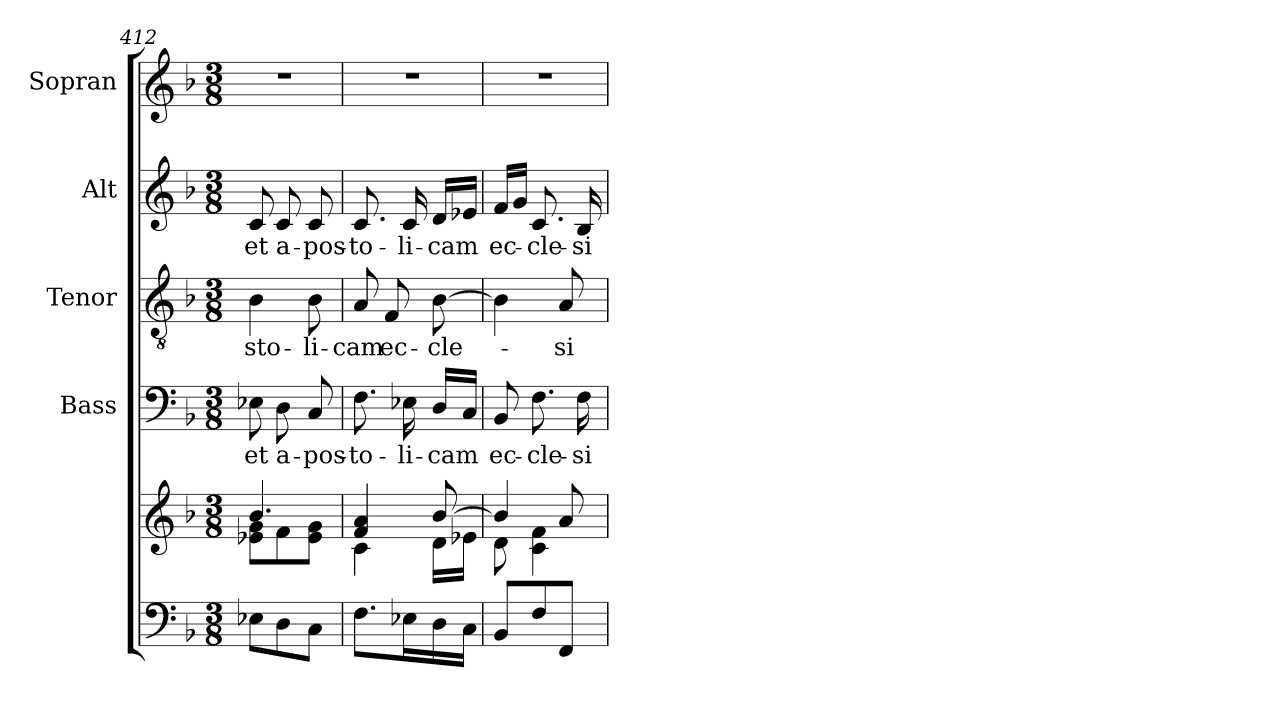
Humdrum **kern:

**kern	**kern	**kern	**text	**kern	**text	**kern	**text	**kern
*part5	*part5	*part4	*part4	*part3	*part3	*part2	*part2	*part1
*staff6	*staff5	*staff4	*staff4	*staff3	*staff3	*staff2	*staff2	*staff1
*	*	*I"Bass	*	*I"Tenor	*	*I"Alt	*	*I"Sopran
*	*	*I'B.	*	*I'T.	*	*I'A.	*	*I'S.
*clefF4	*clefG2	*clefF4	*	*clefGv2	*	*clefG2	*	*clefG2
*k[b-]	*k[b-]	*k[b-]	*	*k[b-]	*	*k[b-]	*	*k[b-]
*F:	*F:	*F:	*	*F:	*	*F:	*	*F:
*M3/8	*M3/8	*M3/8	*	*M3/8	*	*M3/8	*	*M3/8
=412	=412	=412	=412	=412	=412	=412	=412	=412
*	*^	*	*	*	*	*	*	*
!	!	!	!	!LO:LY:b	!	!LO:LY:b	!	!LO:LY:b	!
8E-X\L	4.b-/	8e-X\ 8g\L	8E-X\	et	4B-\	-sto-	8c/	et	4.r
!	!	!	!	!LO:LY:b	!	!	!	!LO:LY:b	!
8D\	.	8f\	8D\	a-	.	.	8c/	a-	.
!	!	!	!	!LO:LY:b	!	!LO:LY:b	!	!LO:LY:b	!
8C\J	.	8e-\ 8g\J	8C/	-pos-	8B-\	-li-	8c/	-pos-	.
=413	=413	=413	=413	=413	=413	=413	=413	=413	=413
!	!	!	!	!LO:LY:b	!	!LO:LY:b	!	!LO:LY:b	!
8.F\L	4f/ 4a/	4c\	8.F\	-to-	8A/	-cam	8.c/	-to-	4.r
!	!	!	!	!	!	!LO:LY:b	!	!	!
.	.	.	.	.	8F/	ec-	.	.	.
!	!	!	!	!LO:LY:b	!	!	!	!LO:LY:b	!
16E-X\L	.	.	16E-X\	-li-	.	.	16c/	-li-	.
!	!	!	!	!LO:LY:b	!	!LO:LY:b	!	!LO:LY:b	!
16D\	[>8b-/	16d\LL	16D/LL	-cam	[8B-\	-cle-	16d/LL	-cam	.
16C\JJ	.	16e-X\JJ	16C/JJ	.	.	.	16e-X/JJ	.	.
=414	=414	=414	=414	=414	=414	=414	=414	=414	=414
!	!	!	!	!LO:LY:b	!	!	!	!LO:LY:b	!
8BB-/L	4b-/]	8d\	8BB-/	ec-	4B-\]	.	16f/LL	ec-	4.r
.	.	.	.	.	.	.	16g/JJ	.	.
!	!	!	!	!LO:LY:b	!	!	!	!LO:LY:b	!
8F/	.	4c\ 4f\	8.F\	-cle-	.	.	8.c/	-cle-	.
!	!	!	!	!	!	!LO:LY:b	!	!	!
8FF/J	8a/	.	.	.	8A/	-si-	.	.	.
!	!	!	!	!LO:LY:b	!	!	!	!LO:LY:b	!
.	.	.	16F\	-si-	.	.	16B-/	-si-	.
*	*v	*v	*	*	*	*	*	*	*
=	=	=	=	=	=	=	=	=
*-	*-	*-	*-	*-	*-	*-	*-	*-
